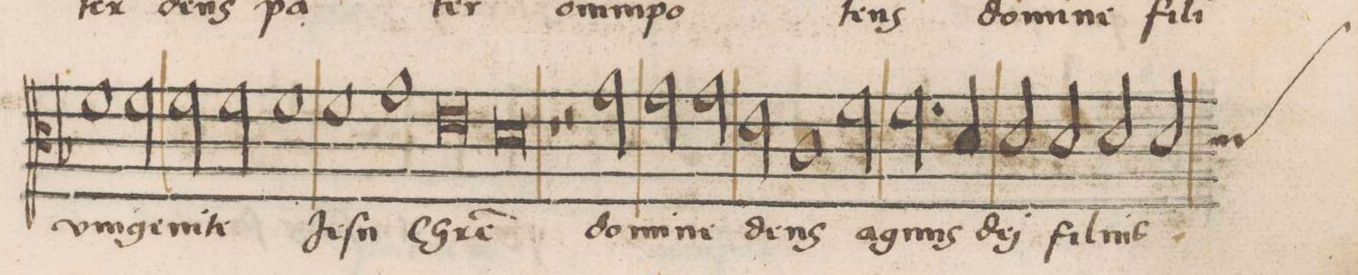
**kern	**text
*I"CANTVS	*
*clefC3	*
*k[b-]	*
*met(C|)	*
*M2/1	*
1f\	v
=45-	=45-
2f\	ni-
2f\	-ge-
2f\	-ni-
=46-	=46-
1f\	-te
1f\	Je-
=47-	=47-
1g\	-ſu
0e\	Chr(i-
=48-	=48-
0d\	-st)e
=49-	=49-
1r	.
=50-	=50-
2r	.
2g\	do-
2g\	-mi-
2g\	-ne
=51-	=51-
2e\	de-
1c\	-us
2f\	a-
=52-	=52-
2.f\	-gnus
4d/	de-
2d/	-i
2d/	fi-
=53-	=53-
2d/	-li-
*custos:d	*
2d/	-us
*-	*-
